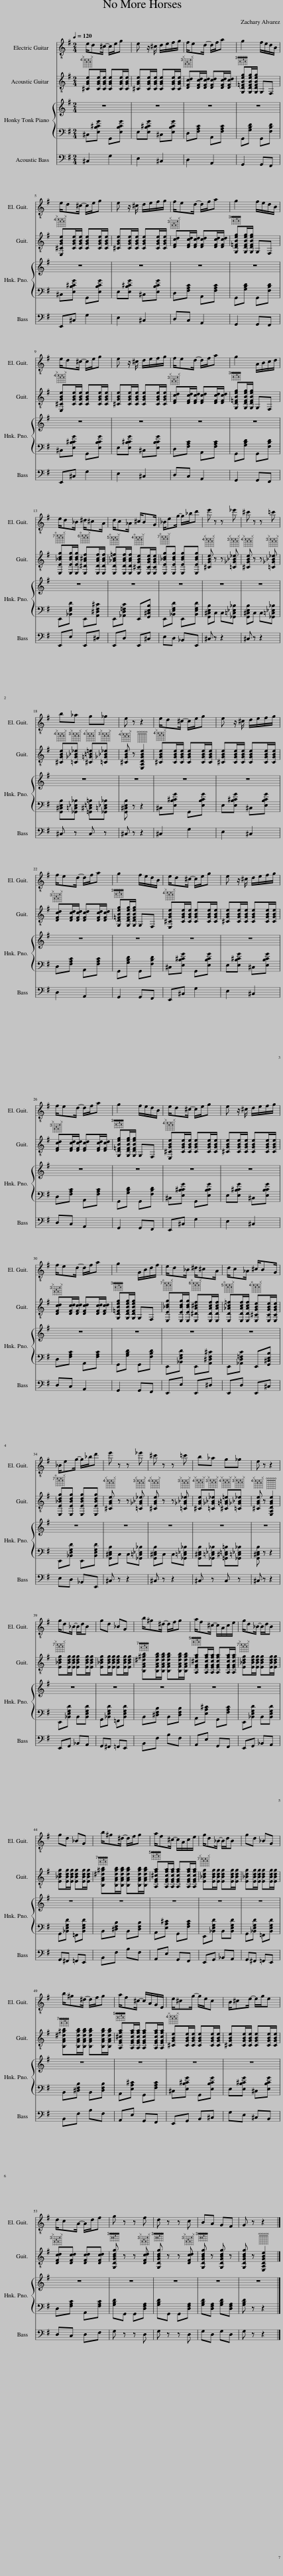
X:1
%%score 1 2 3 4
L:1/8
Q:1/4=120
M:2/4
I:linebreak $
K:G
V:1 treble-8
V:2 treble-8
V:3 bass
V:4 bass transpose=-12
V:1
 e/d^c/- c/e/g | e z/ ^c/ d/e/f/g/ | f/ed/- d/f/a | g2 f/e/d/B/ |$ e/d^c/- c/e/g | %5
 e z/ ^c/ d/e/f/g/ | f/ed/- d/f/a | g2 f/e/d/B/ |$ e/d^c/- c/e/g | e z/ ^c/ d/e/f/g/ | %10
 f/ed/- d/f/a | g2 A/B/c/d/ |$ e/d_B/ ^d/^cA/ | d/c_A/ ^c/BG/ | _B/eg/- g/_b/d' | %15
 e' z z _e' | ^c' z z =c' |$ b_a g_g | e z z2 | e/d^c/- c/e/g | %20
 e z/ ^c/ d/e/f/g/ |$ f/ed/- d/f/a | g2 f/e/d/B/ | e/d^c/- c/e/g | e z/ ^c/ d/e/f/g/ |$ %25
 f/ed/- d/f/a | g2 f/e/d/B/ | e/d^c/- c/e/g | e z/ ^c/ d/e/f/g/ |$ f/ed/- d/f/a | %30
 g2 G/B/d/f/ | e/d_B/ ^d/^cA/ | d/c_A/ ^c/BG/ |$ _B/eg/- g/_b/d' | e' z z _e' | %35
 ^c' z z =c' | b_a g_g | e z z2 |$ g/d_B/- B/d/B | gd _BG | %40
 b/^g^d/- d/f/g | a/f^c/- c/A/c/e/ | g/d_B/- B/d/B |$ gd _BG | b/^g^d/- d/f/g | %45
 a/f^c/- c/A/c/e/ | g/d_B/- B/d/B | gd _BG |$ b/^g^d/- d/f/g | a/f^c/- c/A/G/E/ | %50
 e/^cg/- g/e/c | B/^ce/- e/g/e |$ d/cA/- A/d/f | g z z f | d z z c | %55
 BA GF | G z z2 |] %57
V:2
 [^CGBe][CGBe]/[CGBe]/ [CGBe][CGBe]/[CGBe]/ | [^CGBe][CGBe]/[CGBe]/ [CGBe][CGBe]/[CGBe]/ | [DFcd][DFcd]/[DFcd]/ [DFcd][DFcd]/[DFcd]/ | [G,D=FBeg][G,DFBeg]/[G,DFBeg]/ G,F, |$ [E,^CGBe][CGBe]/[CGBe]/ [CGBe][CGBe]/[CGBe]/ | %5
 [^CGBe][CGBe]/[CGBe]/ [CGBe][CGBe]/[CGBe]/ | [DFcd][DFcd]/[DFcd]/ [DFcd][DFcd]/[DFcd]/ | [G,D=FBeg][G,DFBeg]/[G,DFBeg]/ G,F, |$ [E,^CGBe][CGBe]/[CGBe]/ [CGBe][CGBe]/[CGBe]/ | [^CGBe][CGBe]/[CGBe]/ [CGBe][CGBe]/[CGBe]/ | %10
 [DFcd][DFcd]/[DFcd]/ [DFcd][DFcd]/[DFcd]/ | [G,D=FBeg][G,DFBeg]/[G,DFBeg]/ G,F, |$ [E,E_Bdg][E,EBdg]/[E,EBdg]/ [E,^DA^cf][E,DAcf]/[E,DAcf]/ | [E,D_Ac=f][E,DAcf]/[E,DAcf]/ [E,^CGBe][E,CGBe]/[E,CGBe]/ | [E,E_Bdg][E,EBdg] [E,EBdg][E,EBdg] | %15
 [^CGBe] z z [=C_G_B_e] | [^CGBe] z z [=C_G_B_e] |$ [^CGBe][=C_G_B_e] [^C=G=B=e][=C_G_B_e] | [^CGBe] z [E,A,DGBe]2 | [^CGBe][CGBe]/[CGBe]/ [CGBe][CGBe]/[CGBe]/ | %20
 [^CGBe][CGBe]/[CGBe]/ [CGBe][CGBe]/[CGBe]/ |$ [DFcd][DFcd]/[DFcd]/ [DFcd][DFcd]/[DFcd]/ | [G,D=FBeg][G,DFBeg]/[G,DFBeg]/ G,F, | [E,^CGBe][CGBe]/[CGBe]/ [CGBe][CGBe]/[CGBe]/ | [^CGBe][CGBe]/[CGBe]/ [CGBe][CGBe]/[CGBe]/ |$ %25
 [DFcd][DFcd]/[DFcd]/ [DFcd][DFcd]/[DFcd]/ | [G,D=FBeg][G,DFBeg]/[G,DFBeg]/ G,F, | [E,^CGBe][CGBe]/[CGBe]/ [CGBe][CGBe]/[CGBe]/ | [^CGBe][CGBe]/[CGBe]/ [CGBe][CGBe]/[CGBe]/ |$ [DFcd][DFcd]/[DFcd]/ [DFcd][DFcd]/[DFcd]/ | %30
 [G,D=FBeg][G,DFBeg]/[G,DFBeg]/ G,F, | [E,E_Bdg][E,EBdg]/[E,EBdg]/ [E,^DA^cf][E,DAcf]/[E,DAcf]/ | [E,D_Ac=f][E,DAcf]/[E,DAcf]/ [E,^CGBe][E,CGBe]/[E,CGBe]/ |$ [E,E_Bdg][E,EBdg] [E,EBdg][E,EBdg] | [^CGBe] z z [=C_G_B_e] | %35
 [^CGBe] z z [=C_G_B_e] | [^CGBe][=C_G_B_e] [^C=G=B=e][=C_G_B_e] | [^CGBe] z [E,A,DGBe]2 |$ [E_Bdg][EBdg]/[EBdg]/ [EBdg][EBdg]/[EBdg]/ | [E_Bdg][EBdg]/[EBdg]/ [EBdg][EBdg]/[EBdg]/ | %40
 [B,FA^d^gb][B,FAdgb]/[B,FAdgb]/ [B,FAdgb][B,FAdgb]/[B,FAdgb]/ | [A,EG^cfa][A,EGcfa]/[A,EGcfa]/ [A,EGcfa][A,EGcfa]/[A,EGcfa]/ | [E_Bdg][EBdg]/[EBdg]/ [EBdg][EBdg]/[EBdg]/ |$ [E_Bdg][EBdg]/[EBdg]/ [EBdg][EBdg]/[EBdg]/ | [B,FA^d^gb][B,FAdgb]/[B,FAdgb]/ [B,FAdgb][B,FAdgb]/[B,FAdgb]/ | %45
 [A,EG^cfa][A,EGcfa]/[A,EGcfa]/ [A,EGcfa][A,EGcfa]/[A,EGcfa]/ | [E_Bdg][EBdg]/[EBdg]/ [EBdg][EBdg]/[EBdg]/ | [E_Bdg][EBdg]/[EBdg]/ [EBdg][EBdg]/[EBdg]/ |$ [B,FA^d^gb][B,FAdgb]/[B,FAdgb]/ [B,FAdgb][B,FAdgb]/[B,FAdgb]/ | [A,EG^cfa][A,EGcfa]/[A,EGcfa]/ [A,EGcfa][A,EGcfa]/[A,EGcfa]/ | %50
 [^CGBe][CGBe]/[CGBe]/ [CGBe][CGBe]/[CGBe]/ | [^CGBe][CGBe]/[CGBe]/ [CGBe][CGBe]/[CGBe]/ |$ [DFcd][DFcd] [DFcd][DFcd] | [G,DGBdg] z z [DFcd] | [G,DGBdg] z z [DFcd] | %55
 [G,DGBdg] z [G,DGBdg] z | [G,DGBdg] z [E,A,DGBe]2 |] %57
V:3
 ^C,[E,B,^CG] G,,[E,B,CG] | E,[E,B,^CG] ^C,[E,B,CG] | D,[F,A,C] A,,[F,A,C] | G,,[G,B,D] G,,[F,B,D] |$ ^C,[E,B,^CG] G,,[E,B,CG] | %5
 E,[E,B,^CG] ^C,[E,B,CG] | D,[F,A,C] A,,[F,A,C] | G,,[G,B,D] G,,[F,B,D] |$ ^C,[E,B,^CG] G,,[E,B,CG] | E,[E,B,^CG] ^C,[E,B,CG] | %10
 D,[F,A,C] A,,[F,A,C] | G,,[G,B,D] G,,[F,B,D] |$ E,,[_B,,E,G,D] E,,[A,,^D,F,^C] | E,,[_A,,D,=F,C] E,,[G,,^C,E,B,] | E,,[_B,,E,G,D] E,,[B,,E,G,D] | %15
 [G,,^C,E,B,]C, C,[_G,,=C,_E,_B,] | [G,,^C,E,B,]C, C,[_G,,=C,_E,_B,] |$ [G,,^C,E,B,][_G,,=C,_E,_B,] [=G,,^C,=E,=B,][_G,,=C,_E,_B,] | [G,,^C,E,B,] z z2 | ^C,[E,B,^CG] G,,[E,B,CG] | %20
 E,[E,B,^CG] ^C,[E,B,CG] |$ D,[F,A,C] A,,[F,A,C] | G,,[G,B,D] G,,[F,B,D] | ^C,[E,B,^CG] G,,[E,B,CG] | E,[E,B,^CG] ^C,[E,B,CG] |$ %25
 D,[F,A,C] A,,[F,A,C] | G,,[G,B,D] G,,[F,B,D] | ^C,[E,B,^CG] G,,[E,B,CG] | E,[E,B,^CG] ^C,[E,B,CG] |$ D,[F,A,C] A,,[F,A,C] | %30
 G,,[G,B,D] G,,[F,B,D] | E,,[_B,,E,G,D] E,,[A,,^D,F,^C] | E,,[_A,,D,=F,C] E,,[G,,^C,E,B,] |$ E,,[_B,,E,G,D] E,,[B,,E,G,D] | [G,,^C,E,B,]C, C,[_G,,=C,_E,_B,] | %35
 [G,,^C,E,B,]C, C,[_G,,=C,_E,_B,] | [G,,^C,E,B,][_G,,=C,_E,_B,] [=G,,^C,=E,=B,][_G,,=C,_E,_B,] | [G,,^C,E,B,] z z2 |$ E,,[_B,,E,G,D] B,,[B,,E,G,D] | G,,[_B,,E,G,D] =F,,[B,,E,G,D] | %40
 B,,[^D,F,B,] B,,[D,F,B,] | A,,[E,A,^C] G,,[F,A,C] | E,,[_B,,E,G,D] B,,[B,,E,G,D] |$ G,,[_B,,E,G,D] =F,,[B,,E,G,D] | B,,[^D,F,B,] B,,[D,F,B,] | %45
 A,,[E,A,^C] G,,[F,A,C] | E,,[_B,,E,G,D] B,,[B,,E,G,D] | G,,[_B,,E,G,D] =F,,[B,,E,G,D] |$ B,,[^D,F,B,] B,,[D,F,B,] | A,,[E,A,^C] G,,[F,A,C] | %50
 ^C,[E,B,^CG] G,,[E,B,CG] | E,[E,B,^CG] ^C,[E,B,CG] |$ D,[F,A,C] A,,[F,A,C] | [G,B,D]G,, G,,[D,F,A,] | [G,B,D]G,, G,,[D,F,A,] | %55
 [G,B,D][D,F,A,] [G,B,D][D,F,A,] | [G,B,D] z z2 |] %57
V:4
 ^C,2 G,2 | E,2 ^C,2 | D,2 A,,2 | G,,2 G,,F,, |$ E,,^C, G,2 | %5
 E,2 ^C,2 | D,C, A,,2 | G,,2 G,,F,, |$ E,,^C, G,2 | E,2 ^C,2 | %10
 D,C, A,,2 | G,,2 G,,F,, |$ E,,E, E,,^D, | E,,D, E,,^C, | E,D, _B,,E,, | %15
 ^C, z z2 | ^C, z z2 |$ ^C, z C, z | ^C, z z2 | ^C,2 G,2 | %20
 E,2 ^C,2 |$ D,2 A,,2 | G,,2 G,,F,, | E,,^C, G,2 | E,2 ^C,2 |$ %25
 D,C, A,,2 | G,,2 G,,F,, | E,,^C, G,2 | E,2 ^C,2 |$ D,C, A,,2 | %30
 G,,2 G,,F,, | E,,E, E,,^D, | E,,D, E,,^C, |$ E,D, _B,,E,, | ^C, z z2 | %35
 ^C, z z2 | ^C, z C, z | ^C, z z2 |$ E,,G,, _B,,A,, | G,,^F,, =F,,E,, | %40
 B,,F, B,F, | A,,E, G,,F,, | E,,G,, _B,,A,, |$ G,,^F,, =F,,E,, | B,,F, B,F, | %45
 A,,E, G,,F,, | E,,G,, _B,,A,, | G,,^F,, =F,,E,, |$ B,,F, B,F, | A,,E, G,,F,, | %50
 E,,G,, B,,^C, | G,E, ^C,B,, |$ D,C, D,F, | G, z z D, | G, z z D, | %55
 G,D, G,D, | G, z z2 |] %57
